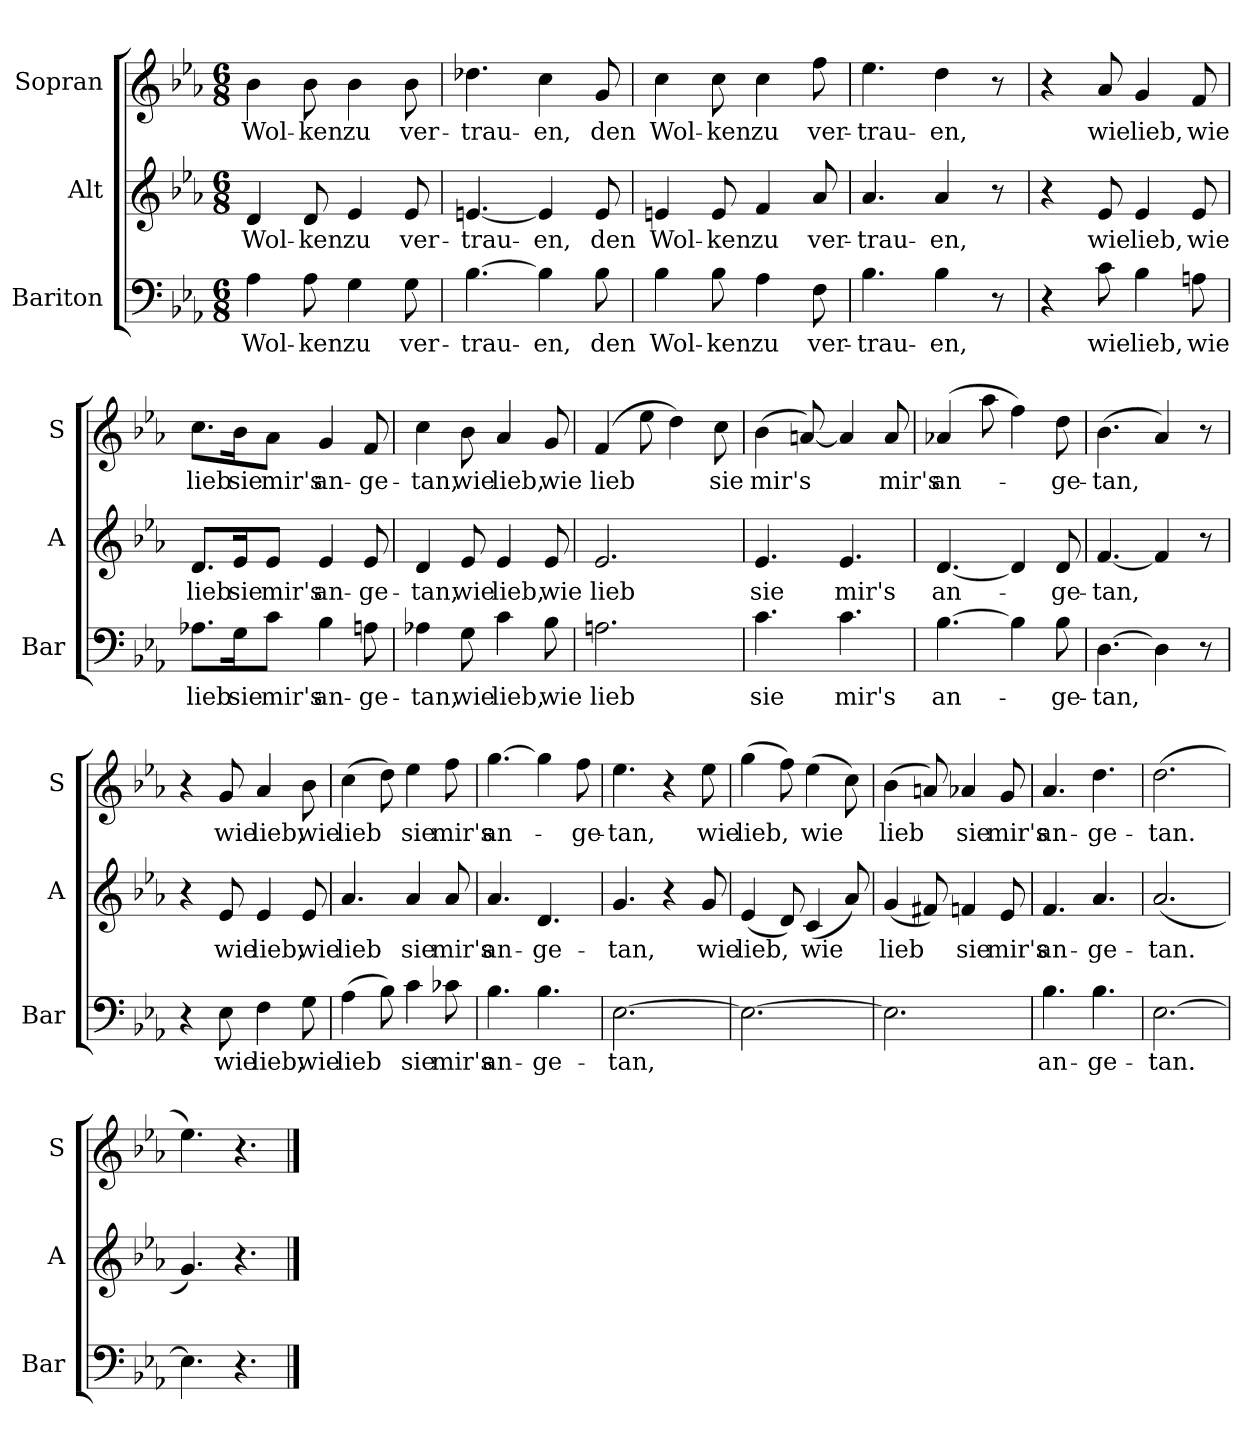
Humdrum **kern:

**kern	**text	**kern	**text	**kern	**text
*part3	*part3	*part2	*part2	*part1	*part1
*staff3	*staff3	*staff2	*staff2	*staff1	*staff1
*I"Bariton	*	*I"Alt	*	*I"Sopran	*
*I'Bar	*	*I'A	*	*I'S	*
*clefF4	*	*clefG2	*	*clefG2	*
*k[b-e-a-]	*	*k[b-e-a-]	*	*k[b-e-a-]	*
*E-:	*	*E-:	*	*E-:	*
*M6/8	*	*M6/8	*	*M6/8	*
=	=	=	=	=	=
4A-	Wol-	4d	Wol-	4b-	Wol-
8A-	-ken	8d	-ken	8b-	-ken
4G	zu	4e-	zu	4b-	zu
8G	ver-	8e-	ver-	8b-	ver-
=	=	=	=	=	=
[4.B-	-trau-	[4.en	-trau-	4.dd-X	-trau-
4B-]	-en,	4e]	-en,	4cc	-en,
8B-	den	8e	den	8g	den
=	=	=	=	=	=
4B-	Wol-	4en	Wol-	4cc	Wol-
8B-	-ken	8e	-ken	8cc	-ken
4A-	zu	4f	zu	4cc	zu
8F	ver-	8a-	ver-	8ff	ver-
=	=	=	=	=	=
4.B-	-trau-	4.a-	-trau-	4.ee-	-trau-
4B-	-en,	4a-	-en,	4dd	-en,
8r	.	8r	.	8r	.
=	=	=	=	=	=
4r	.	4r	.	4r	.
8c	wie	8e-	wie	8a-	wie
4B-	lieb,	4e-	lieb,	4g	lieb,
8An	wie	8e-	wie	8f	wie
=	=	=	=	=	=
8.A-X\L	lieb	8.d/L	lieb	8.cc\L	lieb
16G\K	sie	16e-/K	sie	16b-\K	sie
8c\J	mir's	8e-/J	mir's	8a-\J	mir's
4B-	an-	4e-	an-	4g	an-
8An	-ge-	8e-	-ge-	8f	-ge-
=	=	=	=	=	=
4A-X	-tan,	4d	-tan,	4cc	-tan,
8G	wie	8e-	wie	8b-	wie
4c	lieb,	4e-	lieb,	4a-	lieb,
8B-	wie	8e-	wie	8g	wie
=	=	=	=	=	=
2.An	lieb	2.e-	lieb	(4f	lieb
.	.	.	.	8ee-	.
.	.	.	.	4dd)	.
.	.	.	.	8cc	sie
=	=	=	=	=	=
4.c	sie	4.e-	sie	(4b-	mir's
.	.	.	.	[8an)	.
4.c	mir's	4.e-	mir's	4a]	.
.	.	.	.	8a	mir's
=	=	=	=	=	=
[4.B-	an-	[4.d	an-	(4a-X	an-
.	.	.	.	8aa-	.
4B-]	.	4d]	.	4ff)	.
8B-	-ge-	8d	-ge-	8dd	-ge-
=	=	=	=	=	=
[4.D	-tan,	[4.f	-tan,	(4.b-	-tan,
4D]	.	4f]	.	4a-)	.
8r	.	8r	.	8r	.
=	=	=	=	=	=
4r	.	4r	.	4r	.
8E-	wie	8e-	wie	8g	wie
4F	lieb,	4e-	lieb,	4a-	lieb,
8G	wie	8e-	wie	8b-	wie
=	=	=	=	=	=
(4A-	lieb	4.a-	lieb	(4cc	lieb
8B-)	.	.	.	8dd)	.
4c	sie	4a-	sie	4ee-	sie
8c-X	mir's	8a-	mir's	8ff	mir's
=	=	=	=	=	=
4.B-	an-	4.a-	an-	[4.gg	an-
4.B-	-ge-	4.d	-ge-	4gg]	.
.	.	.	.	8ff	-ge-
=	=	=	=	=	=
[2.E-	-tan,	4.g	-tan,	4.ee-	-tan,
.	.	4r	.	4r	.
.	.	8g	wie	8ee-	wie
=	=	=	=	=	=
2.E-_	.	(4e-	lieb,	(4gg	lieb,
.	.	8d)	.	8ff)	.
.	.	(4c	wie	(4ee-	wie
.	.	8a-)	.	8cc)	.
=	=	=	=	=	=
2.E-]	.	(4g	lieb	(4b-	lieb
.	.	8f#X)	.	8an)	.
.	.	4fn	sie	4a-X	sie
.	.	8e-	mir's	8g	mir's
=	=	=	=	=	=
4.B-	an-	4.f	an-	4.a-	an-
4.B-	-ge-	4.a-	-ge-	4.dd	-ge-
=	=	=	=	=	=
[2.E-	-tan.	(2.a-	-tan.	(2.dd	-tan.
=	=	=	=	=	=
4.E-]	.	4.g)	.	4.ee-)	.
4.r	.	4.r	.	4.r	.
==	==	==	==	==	==
*-	*-	*-	*-	*-	*-
